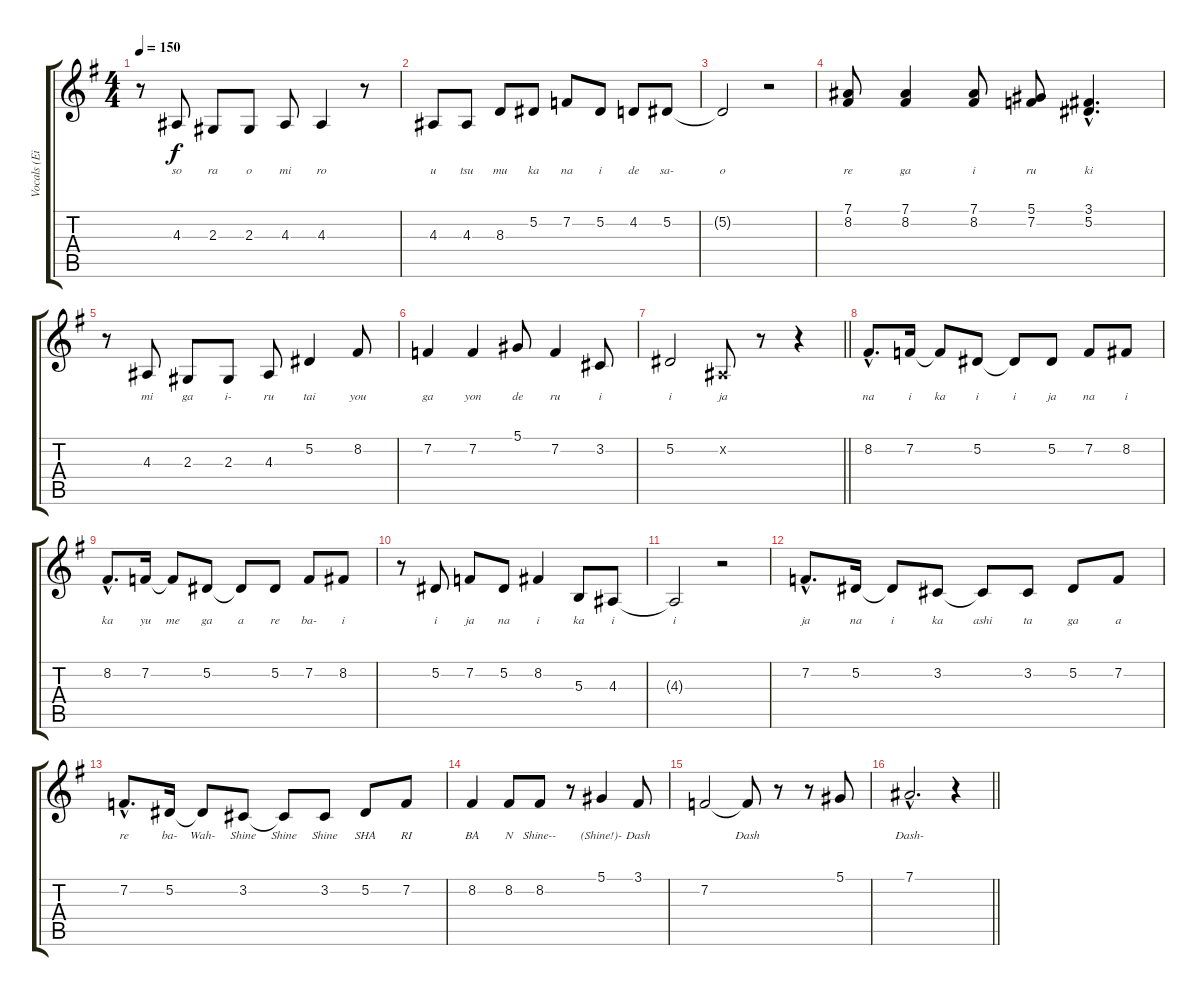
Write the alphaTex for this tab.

\track ("Vocals (Eizo)" "Vocals (Ei") {instrument flute}
\staff {score tabs}
\tuning (Eb4 Bb3 Gb3 Db3 Ab2 Eb2) {hide}
\ts (4 4)
\tempo 150
\clef g2
\ks g
r.8{dy f} 4.3.8{lyrics (0 "so") lyrics (1 "") lyrics (2 "") lyrics (3 "") lyrics (4 "")} 2.3.8{lyrics (0 "ra") lyrics (1 "") lyrics (2 "") lyrics (3 "") lyrics (4 "")} 2.3.8{lyrics (0 "o") lyrics (1 "") lyrics (2 "") lyrics (3 "") lyrics (4 "")} 4.3.8{lyrics (0 "mi") lyrics (1 "") lyrics (2 "") lyrics (3 "") lyrics (4 "")} 4.3.4{lyrics (0 "ro") lyrics (1 "") lyrics (2 "") lyrics (3 "") lyrics (4 "")} r.8 |
4.3.8{lyrics (0 "u") lyrics (1 "") lyrics (2 "") lyrics (3 "") lyrics (4 "")} 4.3.8{lyrics (0 "tsu") lyrics (1 "") lyrics (2 "") lyrics (3 "") lyrics (4 "")} 8.3.8{lyrics (0 "mu") lyrics (1 "") lyrics (2 "") lyrics (3 "") lyrics (4 "")} 5.2.8{lyrics (0 "ka") lyrics (1 "") lyrics (2 "") lyrics (3 "") lyrics (4 "")} 7.2.8{lyrics (0 "na") lyrics (1 "") lyrics (2 "") lyrics (3 "") lyrics (4 "")} 5.2.8{lyrics (0 "i") lyrics (1 "") lyrics (2 "") lyrics (3 "") lyrics (4 "")} 4.2.8{lyrics (0 "de") lyrics (1 "") lyrics (2 "") lyrics (3 "") lyrics (4 "")} 5.2.8{lyrics (0 "sa-") lyrics (1 "") lyrics (2 "") lyrics (3 "") lyrics (4 "")} |
5.2{t}.2{lyrics (0 "o") lyrics (1 "") lyrics (2 "") lyrics (3 "") lyrics (4 "")} r.2 |
(7.1 8.2).8{lyrics (0 "re") lyrics (1 "") lyrics (2 "") lyrics (3 "") lyrics (4 "")} (7.1 8.2).4{lyrics (0 "ga") lyrics (1 "") lyrics (2 "") lyrics (3 "") lyrics (4 "")} (7.1 8.2).8{lyrics (0 "i") lyrics (1 "") lyrics (2 "") lyrics (3 "") lyrics (4 "")} (5.1 7.2).8{lyrics (0 "ru") lyrics (1 "") lyrics (2 "") lyrics (3 "") lyrics (4 "")} (3.1{hac} 5.2{hac}).4{d lyrics (0 "ki") lyrics (1 "") lyrics (2 "") lyrics (3 "") lyrics (4 "")} |
r.8 4.3.8{lyrics (0 "mi") lyrics (1 "") lyrics (2 "") lyrics (3 "") lyrics (4 "")} 2.3.8{lyrics (0 "ga") lyrics (1 "") lyrics (2 "") lyrics (3 "") lyrics (4 "")} 2.3.8{lyrics (0 "i-") lyrics (1 "") lyrics (2 "") lyrics (3 "") lyrics (4 "")} 4.3.8{lyrics (0 "ru") lyrics (1 "") lyrics (2 "") lyrics (3 "") lyrics (4 "")} 5.2.4{lyrics (0 "tai") lyrics (1 "") lyrics (2 "") lyrics (3 "") lyrics (4 "")} 8.2.8{lyrics (0 "you") lyrics (1 "") lyrics (2 "") lyrics (3 "") lyrics (4 "")} |
7.2.4{lyrics (0 "ga") lyrics (1 "") lyrics (2 "") lyrics (3 "") lyrics (4 "")} 7.2.4{lyrics (0 "yon") lyrics (1 "") lyrics (2 "") lyrics (3 "") lyrics (4 "")} 5.1.8{lyrics (0 "de") lyrics (1 "") lyrics (2 "") lyrics (3 "") lyrics (4 "")} 7.2.4{lyrics (0 "ru") lyrics (1 "") lyrics (2 "") lyrics (3 "") lyrics (4 "")} 3.2.8{lyrics (0 "i") lyrics (1 "") lyrics (2 "") lyrics (3 "") lyrics (4 "")} |
\barLineRight lightlight
5.2.2{lyrics (0 "i") lyrics (1 "") lyrics (2 "") lyrics (3 "") lyrics (4 "")} 0.2{x}.8{lyrics (0 "ja") lyrics (1 "") lyrics (2 "") lyrics (3 "") lyrics (4 "")} r.8 r.4 |
8.2{hac}.8{d lyrics (0 "na") lyrics (1 "") lyrics (2 "") lyrics (3 "") lyrics (4 "")} 7.2.16{lyrics (0 "i") lyrics (1 "") lyrics (2 "") lyrics (3 "") lyrics (4 "")} 7.2{t}.8{lyrics (0 "ka") lyrics (1 "") lyrics (2 "") lyrics (3 "") lyrics (4 "")} 5.2.8{lyrics (0 "i") lyrics (1 "") lyrics (2 "") lyrics (3 "") lyrics (4 "")} 5.2{t}.8{lyrics (0 "i") lyrics (1 "") lyrics (2 "") lyrics (3 "") lyrics (4 "")} 5.2.8{lyrics (0 "ja") lyrics (1 "") lyrics (2 "") lyrics (3 "") lyrics (4 "")} 7.2.8{lyrics (0 "na") lyrics (1 "") lyrics (2 "") lyrics (3 "") lyrics (4 "")} 8.2.8{lyrics (0 "i") lyrics (1 "") lyrics (2 "") lyrics (3 "") lyrics (4 "")} |
8.2{hac}.8{d lyrics (0 "ka") lyrics (1 "") lyrics (2 "") lyrics (3 "") lyrics (4 "")} 7.2.16{lyrics (0 "yu") lyrics (1 "") lyrics (2 "") lyrics (3 "") lyrics (4 "")} 7.2{t}.8{lyrics (0 "me") lyrics (1 "") lyrics (2 "") lyrics (3 "") lyrics (4 "")} 5.2.8{lyrics (0 "ga") lyrics (1 "") lyrics (2 "") lyrics (3 "") lyrics (4 "")} 5.2{t}.8{lyrics (0 "a") lyrics (1 "") lyrics (2 "") lyrics (3 "") lyrics (4 "")} 5.2.8{lyrics (0 "re") lyrics (1 "") lyrics (2 "") lyrics (3 "") lyrics (4 "")} 7.2.8{lyrics (0 "ba-") lyrics (1 "") lyrics (2 "") lyrics (3 "") lyrics (4 "")} 8.2.8{lyrics (0 "i") lyrics (1 "") lyrics (2 "") lyrics (3 "") lyrics (4 "")} |
r.8 5.2.8{lyrics (0 "i") lyrics (1 "") lyrics (2 "") lyrics (3 "") lyrics (4 "")} 7.2.8{lyrics (0 "ja") lyrics (1 "") lyrics (2 "") lyrics (3 "") lyrics (4 "")} 5.2.8{lyrics (0 "na") lyrics (1 "") lyrics (2 "") lyrics (3 "") lyrics (4 "")} 8.2.4{lyrics (0 "i") lyrics (1 "") lyrics (2 "") lyrics (3 "") lyrics (4 "")} 5.3.8{lyrics (0 "ka") lyrics (1 "") lyrics (2 "") lyrics (3 "") lyrics (4 "")} 4.3.8{lyrics (0 "i") lyrics (1 "") lyrics (2 "") lyrics (3 "") lyrics (4 "")} |
4.3{t}.2{lyrics (0 "i") lyrics (1 "") lyrics (2 "") lyrics (3 "") lyrics (4 "")} r.2 |
7.2{hac}.8{d lyrics (0 "ja") lyrics (1 "") lyrics (2 "") lyrics (3 "") lyrics (4 "")} 5.2.16{lyrics (0 "na") lyrics (1 "") lyrics (2 "") lyrics (3 "") lyrics (4 "")} 5.2{t}.8{lyrics (0 "i") lyrics (1 "") lyrics (2 "") lyrics (3 "") lyrics (4 "")} 3.2.8{lyrics (0 "ka") lyrics (1 "") lyrics (2 "") lyrics (3 "") lyrics (4 "")} 3.2{t}.8{lyrics (0 "ashi") lyrics (1 "") lyrics (2 "") lyrics (3 "") lyrics (4 "")} 3.2.8{lyrics (0 "ta") lyrics (1 "") lyrics (2 "") lyrics (3 "") lyrics (4 "")} 5.2.8{lyrics (0 "ga") lyrics (1 "") lyrics (2 "") lyrics (3 "") lyrics (4 "")} 7.2.8{lyrics (0 "a") lyrics (1 "") lyrics (2 "") lyrics (3 "") lyrics (4 "")} |
7.2{hac}.8{d lyrics (0 "re") lyrics (1 "") lyrics (2 "") lyrics (3 "") lyrics (4 "")} 5.2.16{lyrics (0 "ba-") lyrics (1 "") lyrics (2 "") lyrics (3 "") lyrics (4 "")} 5.2{t}.8{lyrics (0 "Wah-") lyrics (1 "") lyrics (2 "") lyrics (3 "") lyrics (4 "")} 3.2.8{lyrics (0 "Shine") lyrics (1 "") lyrics (2 "") lyrics (3 "") lyrics (4 "")} 3.2{t}.8{lyrics (0 "Shine") lyrics (1 "") lyrics (2 "") lyrics (3 "") lyrics (4 "")} 3.2.8{lyrics (0 "Shine") lyrics (1 "") lyrics (2 "") lyrics (3 "") lyrics (4 "")} 5.2.8{lyrics (0 "SHA") lyrics (1 "") lyrics (2 "") lyrics (3 "") lyrics (4 "")} 7.2.8{lyrics (0 "RI") lyrics (1 "") lyrics (2 "") lyrics (3 "") lyrics (4 "")} |
8.2.4{lyrics (0 "BA") lyrics (1 "") lyrics (2 "") lyrics (3 "") lyrics (4 "")} 8.2.8{lyrics (0 "N") lyrics (1 "") lyrics (2 "") lyrics (3 "") lyrics (4 "")} 8.2.8{lyrics (0 "Shine--") lyrics (1 "") lyrics (2 "") lyrics (3 "") lyrics (4 "")} r.8 5.1.4{lyrics (0 "(Shine!)-") lyrics (1 "") lyrics (2 "") lyrics (3 "") lyrics (4 "")} 3.1.8{lyrics (0 "Dash") lyrics (1 "") lyrics (2 "") lyrics (3 "") lyrics (4 "")} |
7.2.2{lyrics (0 "") lyrics (1 "") lyrics (2 "") lyrics (3 "") lyrics (4 "")} 7.2{t}.8{lyrics (0 "Dash") lyrics (1 "") lyrics (2 "") lyrics (3 "") lyrics (4 "")} r.8 r.8 5.1.8{lyrics (0 "") lyrics (1 "") lyrics (2 "") lyrics (3 "") lyrics (4 "")} |
\barLineRight lightlight
7.1{hac}.2{d lyrics (0 "Dash-") lyrics (1 "") lyrics (2 "") lyrics (3 "") lyrics (4 "")} r.4
